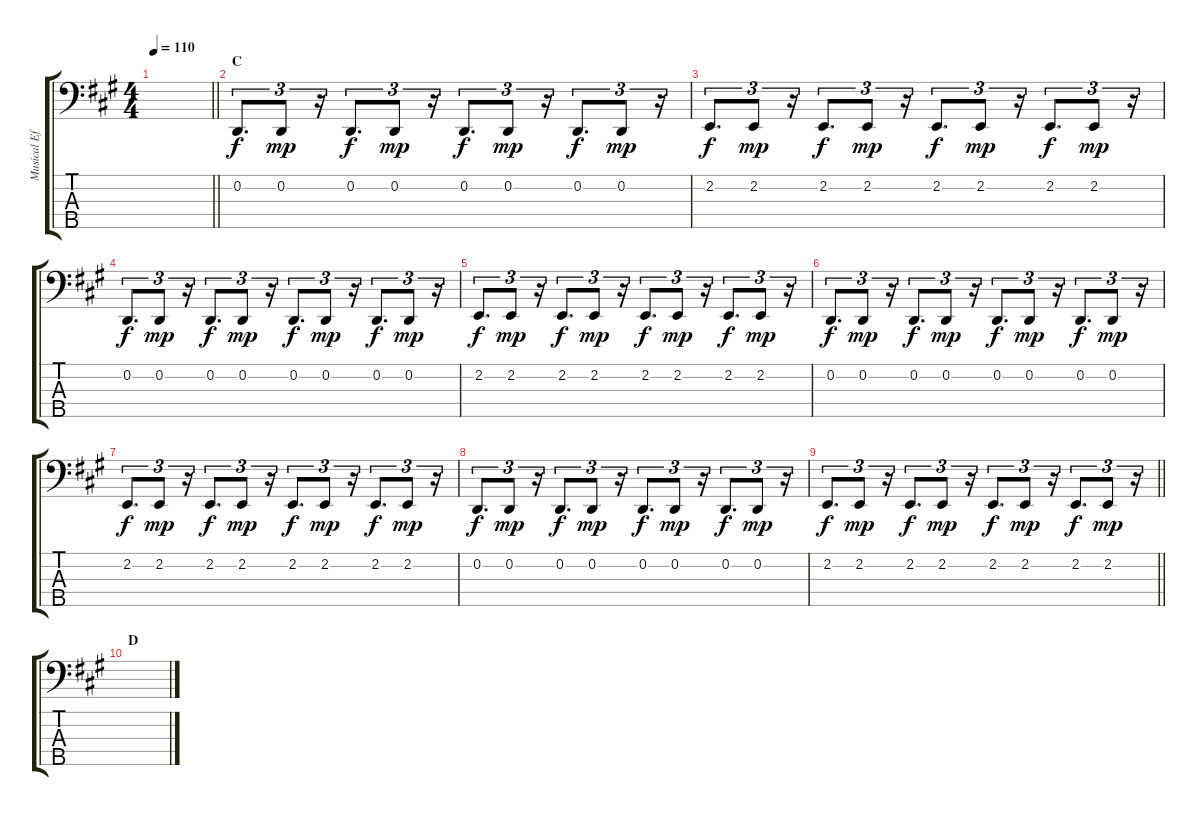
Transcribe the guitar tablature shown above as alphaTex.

\track ("Musical Effect" "Musical Ef") {instrument blownbottle}
\staff {score tabs}
\tuning (G2 D2 A1 E1 B0) {hide}
\ts (4 4)
\tempo 110
\clef f4
\barLineRight lightlight
\ks a
|
\section ("" "C")
0.2.8{d tu (3 2)} 0.2.8{tu (3 2) dy mp} r.16{tu (3 2)} 0.2.8{d tu (3 2) dy f} 0.2.8{tu (3 2) dy mp} r.16{tu (3 2)} 0.2.8{d tu (3 2) dy f} 0.2.8{tu (3 2) dy mp} r.16{tu (3 2)} 0.2.8{d tu (3 2) dy f} 0.2.8{tu (3 2) dy mp} r.16{tu (3 2)} |
2.2.8{d tu (3 2) dy f} 2.2.8{tu (3 2) dy mp} r.16{tu (3 2)} 2.2.8{d tu (3 2) dy f} 2.2.8{tu (3 2) dy mp} r.16{tu (3 2)} 2.2.8{d tu (3 2) dy f} 2.2.8{tu (3 2) dy mp} r.16{tu (3 2)} 2.2.8{d tu (3 2) dy f} 2.2.8{tu (3 2) dy mp} r.16{tu (3 2)} |
0.2.8{d tu (3 2) dy f} 0.2.8{tu (3 2) dy mp} r.16{tu (3 2)} 0.2.8{d tu (3 2) dy f} 0.2.8{tu (3 2) dy mp} r.16{tu (3 2)} 0.2.8{d tu (3 2) dy f} 0.2.8{tu (3 2) dy mp} r.16{tu (3 2)} 0.2.8{d tu (3 2) dy f} 0.2.8{tu (3 2) dy mp} r.16{tu (3 2)} |
2.2.8{d tu (3 2) dy f} 2.2.8{tu (3 2) dy mp} r.16{tu (3 2)} 2.2.8{d tu (3 2) dy f} 2.2.8{tu (3 2) dy mp} r.16{tu (3 2)} 2.2.8{d tu (3 2) dy f} 2.2.8{tu (3 2) dy mp} r.16{tu (3 2)} 2.2.8{d tu (3 2) dy f} 2.2.8{tu (3 2) dy mp} r.16{tu (3 2)} |
0.2.8{d tu (3 2) dy f} 0.2.8{tu (3 2) dy mp} r.16{tu (3 2)} 0.2.8{d tu (3 2) dy f} 0.2.8{tu (3 2) dy mp} r.16{tu (3 2)} 0.2.8{d tu (3 2) dy f} 0.2.8{tu (3 2) dy mp} r.16{tu (3 2)} 0.2.8{d tu (3 2) dy f} 0.2.8{tu (3 2) dy mp} r.16{tu (3 2)} |
2.2.8{d tu (3 2) dy f} 2.2.8{tu (3 2) dy mp} r.16{tu (3 2)} 2.2.8{d tu (3 2) dy f} 2.2.8{tu (3 2) dy mp} r.16{tu (3 2)} 2.2.8{d tu (3 2) dy f} 2.2.8{tu (3 2) dy mp} r.16{tu (3 2)} 2.2.8{d tu (3 2) dy f} 2.2.8{tu (3 2) dy mp} r.16{tu (3 2)} |
0.2.8{d tu (3 2) dy f} 0.2.8{tu (3 2) dy mp} r.16{tu (3 2)} 0.2.8{d tu (3 2) dy f} 0.2.8{tu (3 2) dy mp} r.16{tu (3 2)} 0.2.8{d tu (3 2) dy f} 0.2.8{tu (3 2) dy mp} r.16{tu (3 2)} 0.2.8{d tu (3 2) dy f} 0.2.8{tu (3 2) dy mp} r.16{tu (3 2)} |
\barLineRight lightlight
2.2.8{d tu (3 2) dy f} 2.2.8{tu (3 2) dy mp} r.16{tu (3 2)} 2.2.8{d tu (3 2) dy f} 2.2.8{tu (3 2) dy mp} r.16{tu (3 2)} 2.2.8{d tu (3 2) dy f} 2.2.8{tu (3 2) dy mp} r.16{tu (3 2)} 2.2.8{d tu (3 2) dy f} 2.2.8{tu (3 2) dy mp} r.16{tu (3 2)} |
\section ("" "D")
